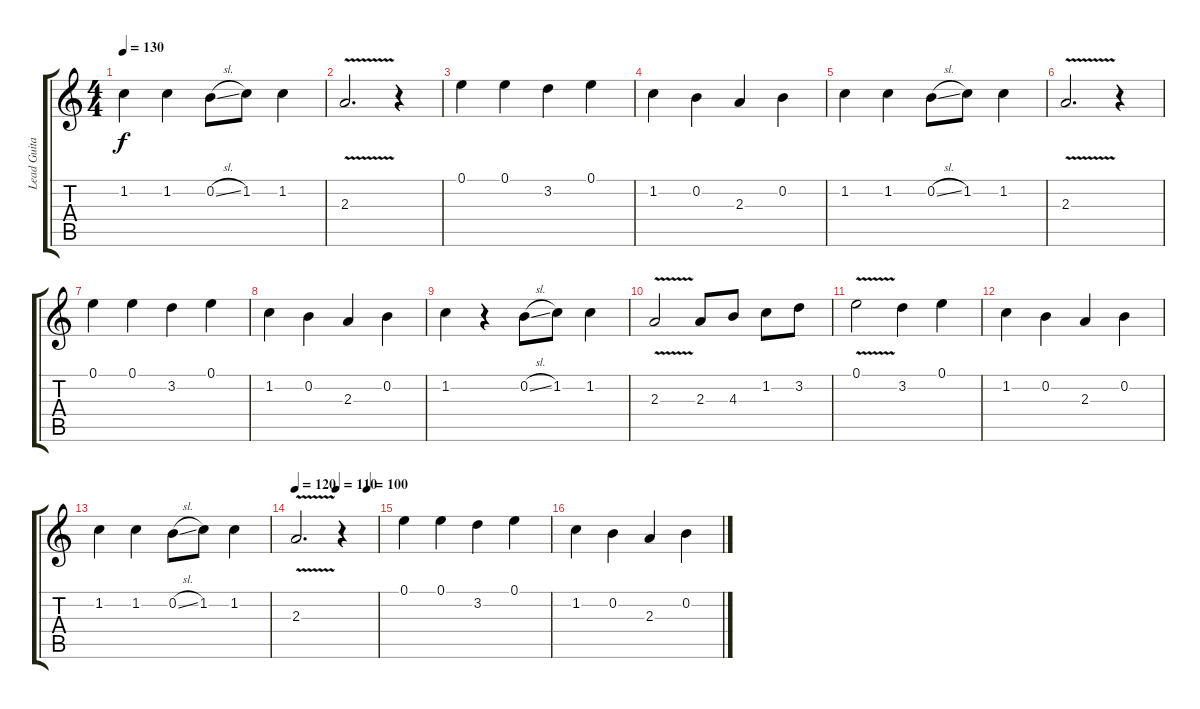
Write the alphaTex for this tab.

\track ("Lead Guitar" "Lead Guita") {instrument distortionguitar}
\staff {score tabs}
\tuning (E4 B3 G3 D3 A2 E2) {hide}
\ts (4 4)
\tempo 130
\clef g2
\ks c
1.2.4{dy f volume 9 balance 8 instrument distortionguitar} 1.2.4 0.2{sl}.8 1.2.8 1.2.4 |
2.3{v}.2{d} r.4 |
0.1.4 0.1.4 3.2.4 0.1.4 |
1.2.4 0.2.4 2.3.4 0.2.4 |
1.2.4 1.2.4 0.2{sl}.8 1.2.8 1.2.4 |
2.3{v}.2{d} r.4 |
0.1.4 0.1.4 3.2.4 0.1.4 |
1.2.4 0.2.4 2.3.4 0.2.4 |
1.2.4 r.4 0.2{sl}.8 1.2.8 1.2.4 |
2.3{v}.2 2.3.8 4.3.8 1.2.8 3.2.8 |
0.1{v}.2 3.2.4 0.1.4 |
1.2.4 0.2.4 2.3.4 0.2.4 |
1.2.4 1.2.4 0.2{sl}.8 1.2.8 1.2.4 |
\tempo 120
\tempo (110 0.5)
\tempo (100 0.875)
2.3{v}.2{d} r.4 |
0.1.4 0.1.4 3.2.4 0.1.4 |
1.2.4 0.2.4 2.3.4 0.2.4
